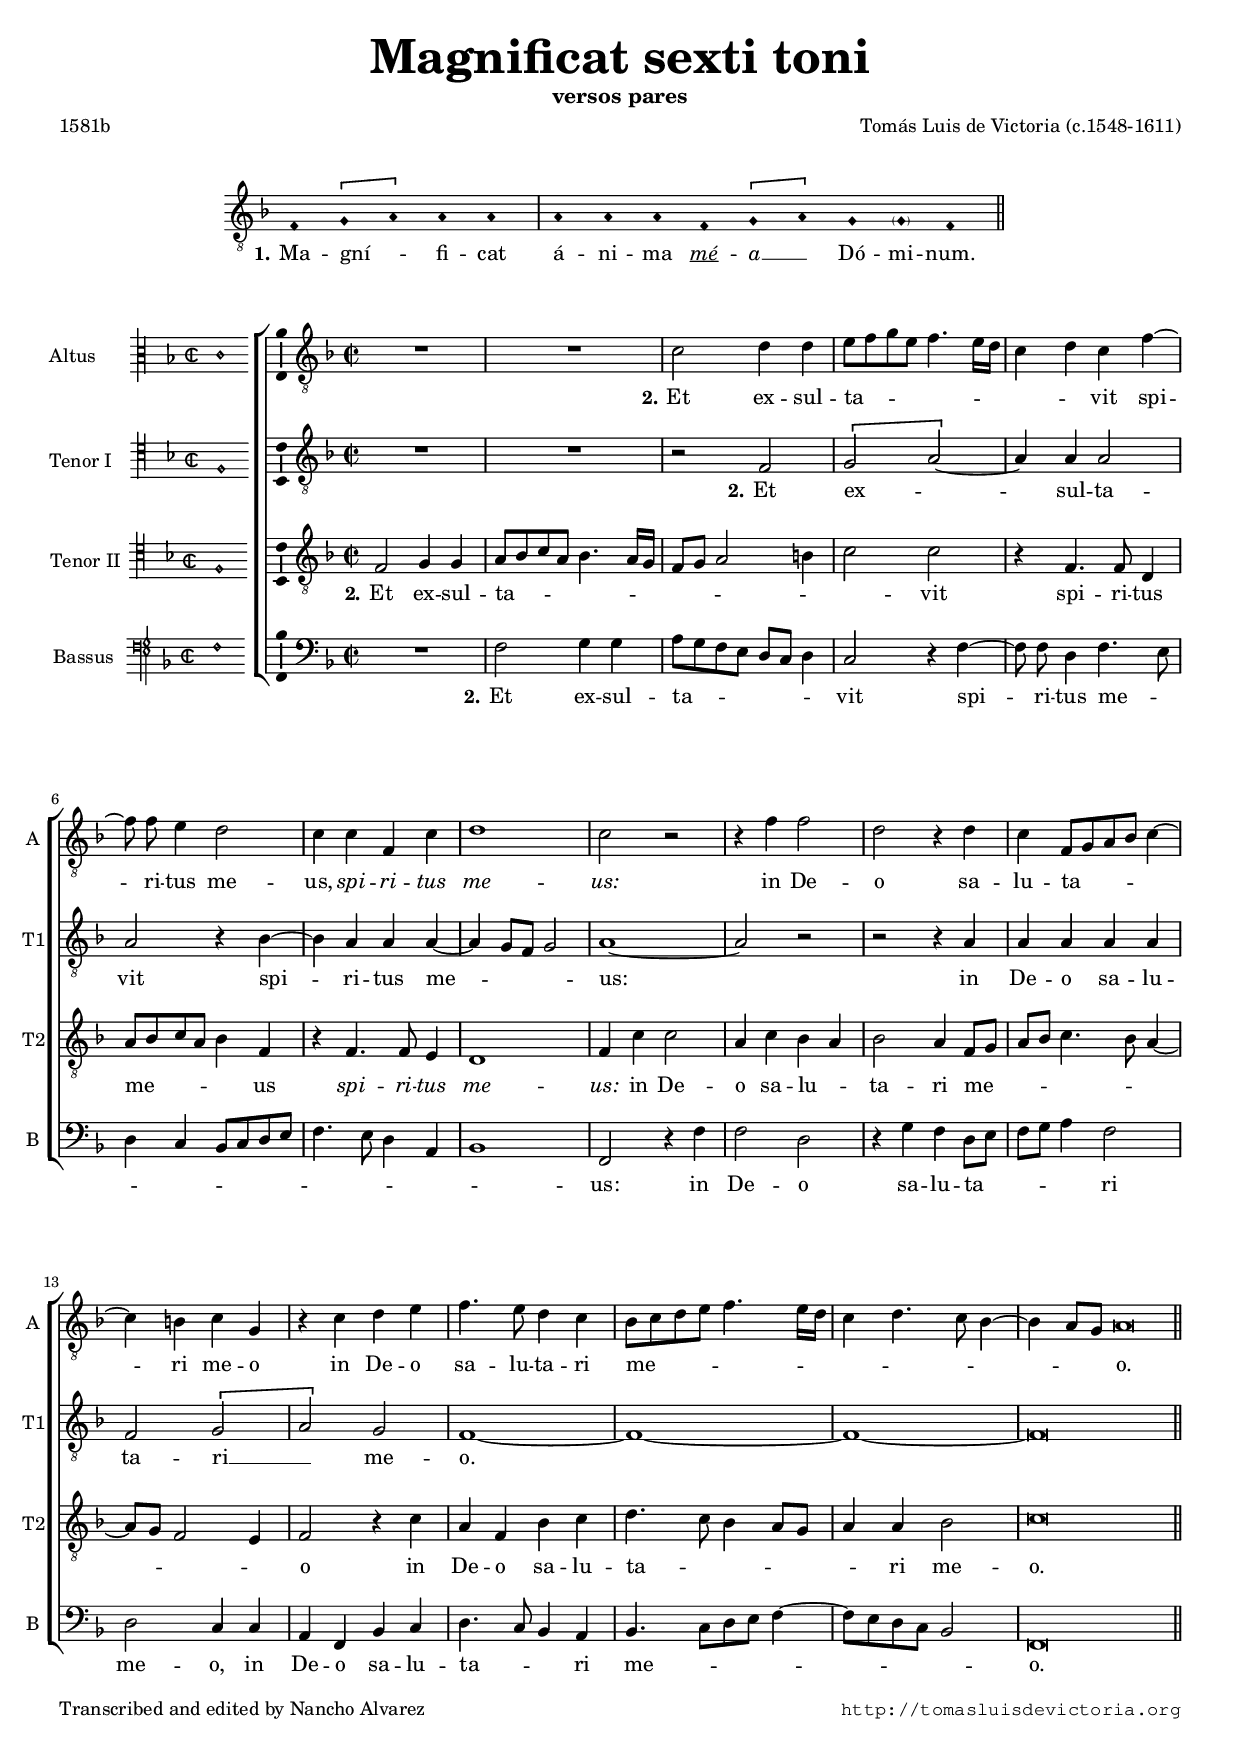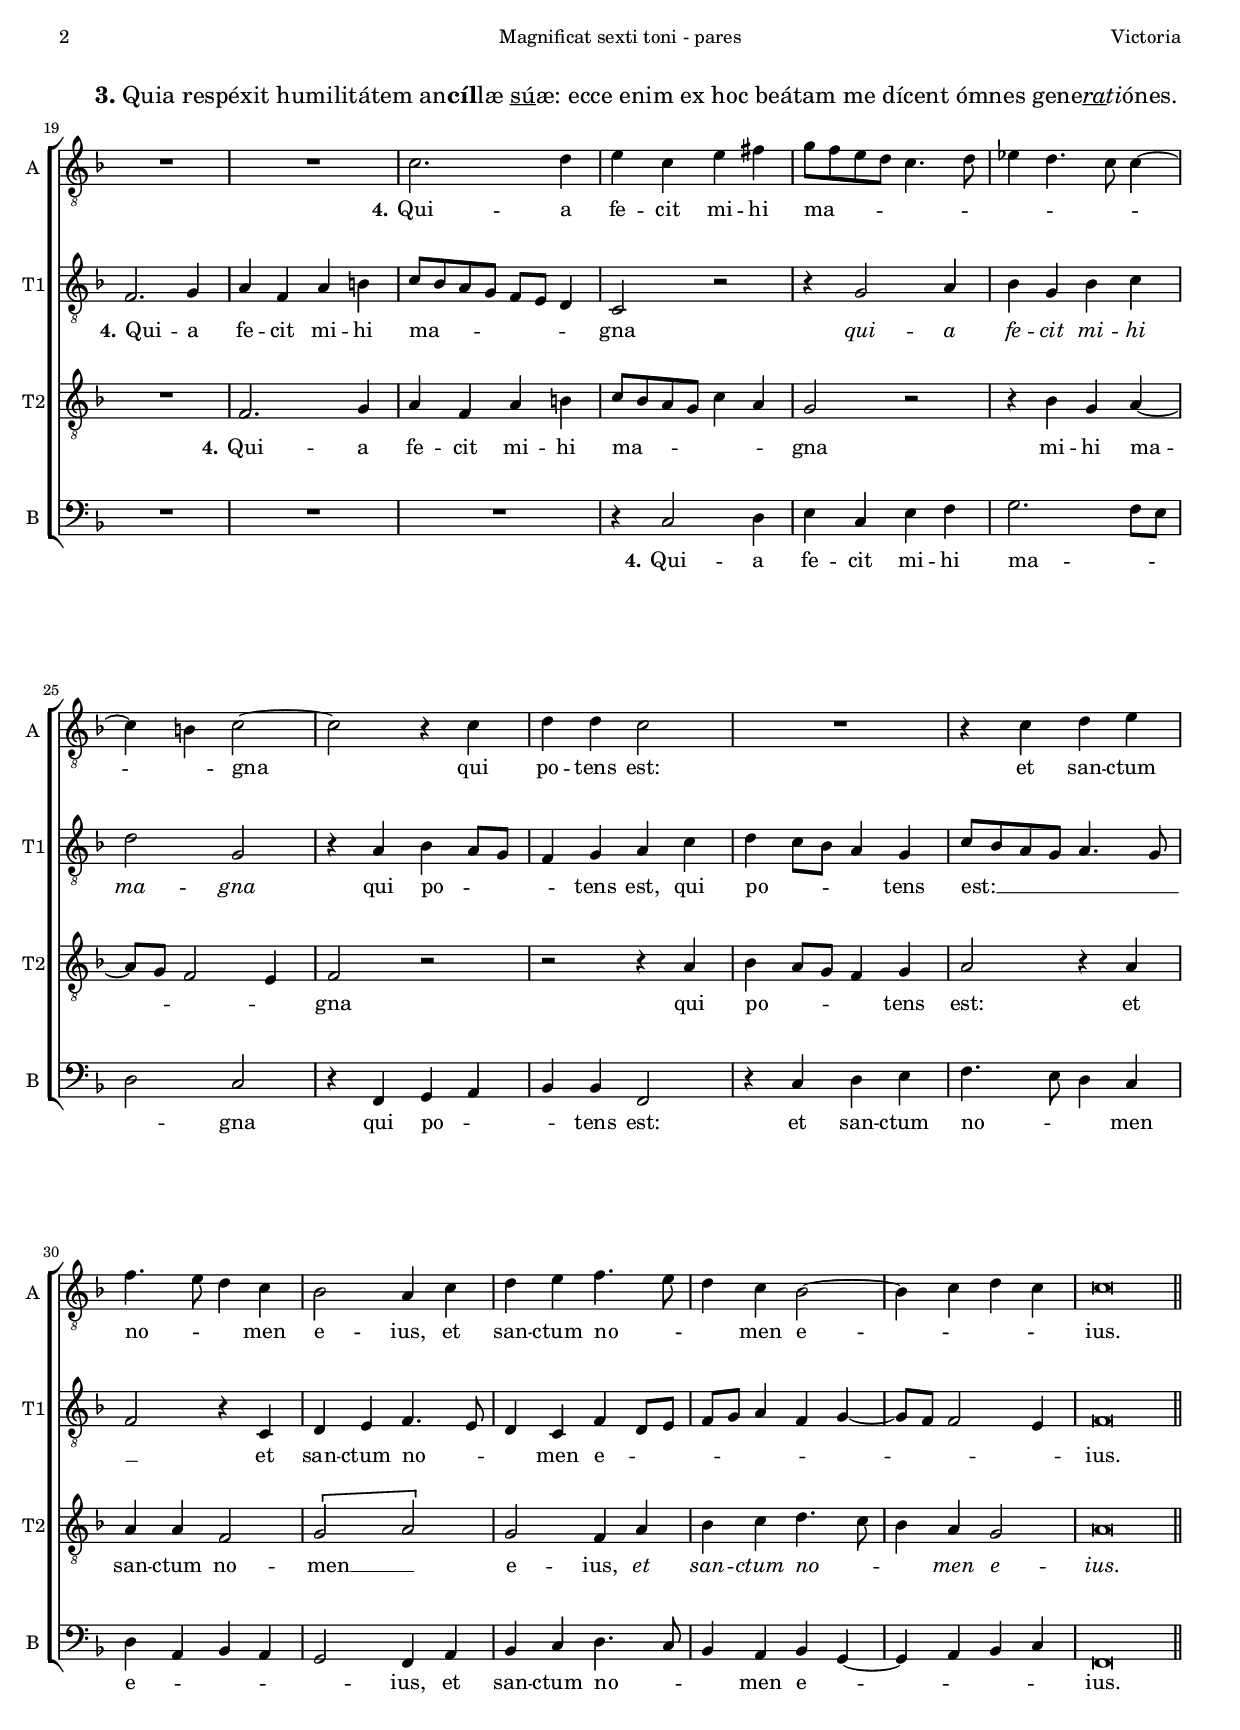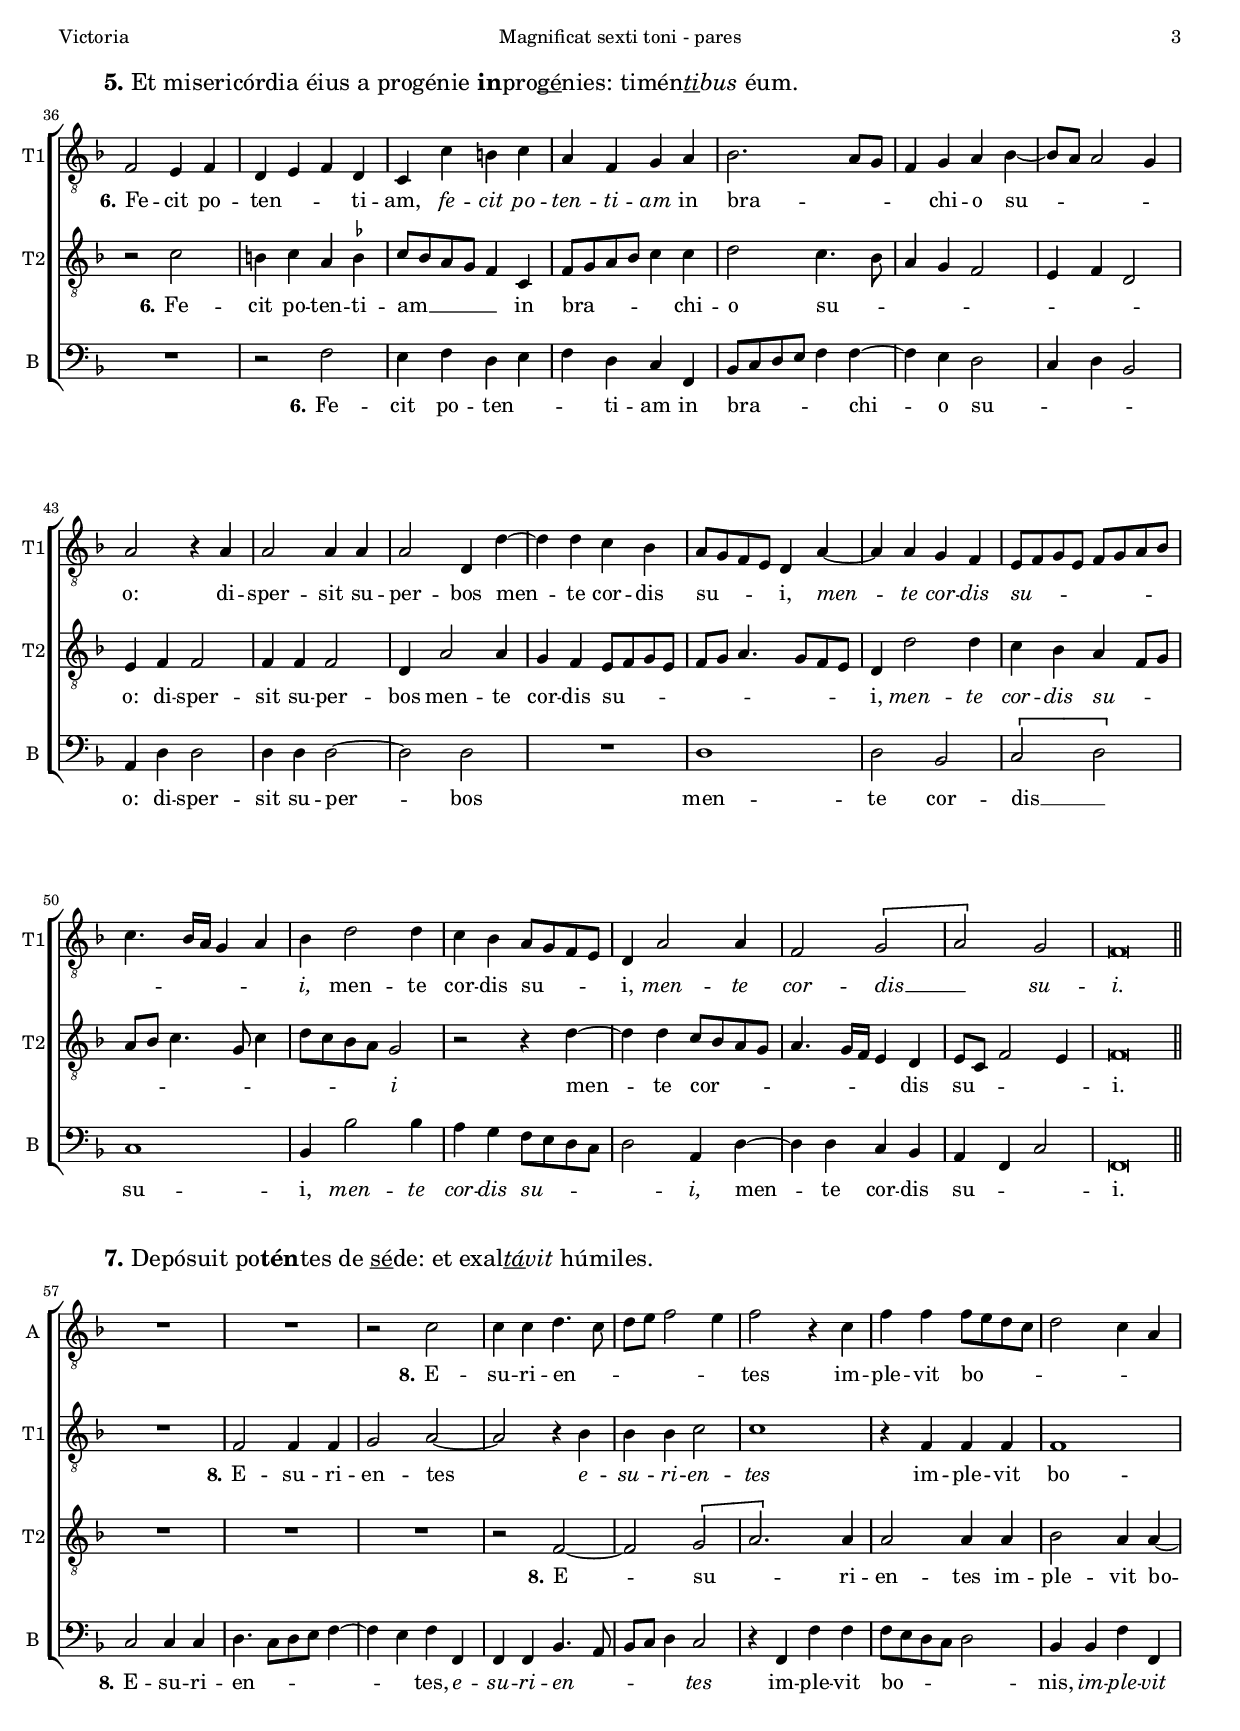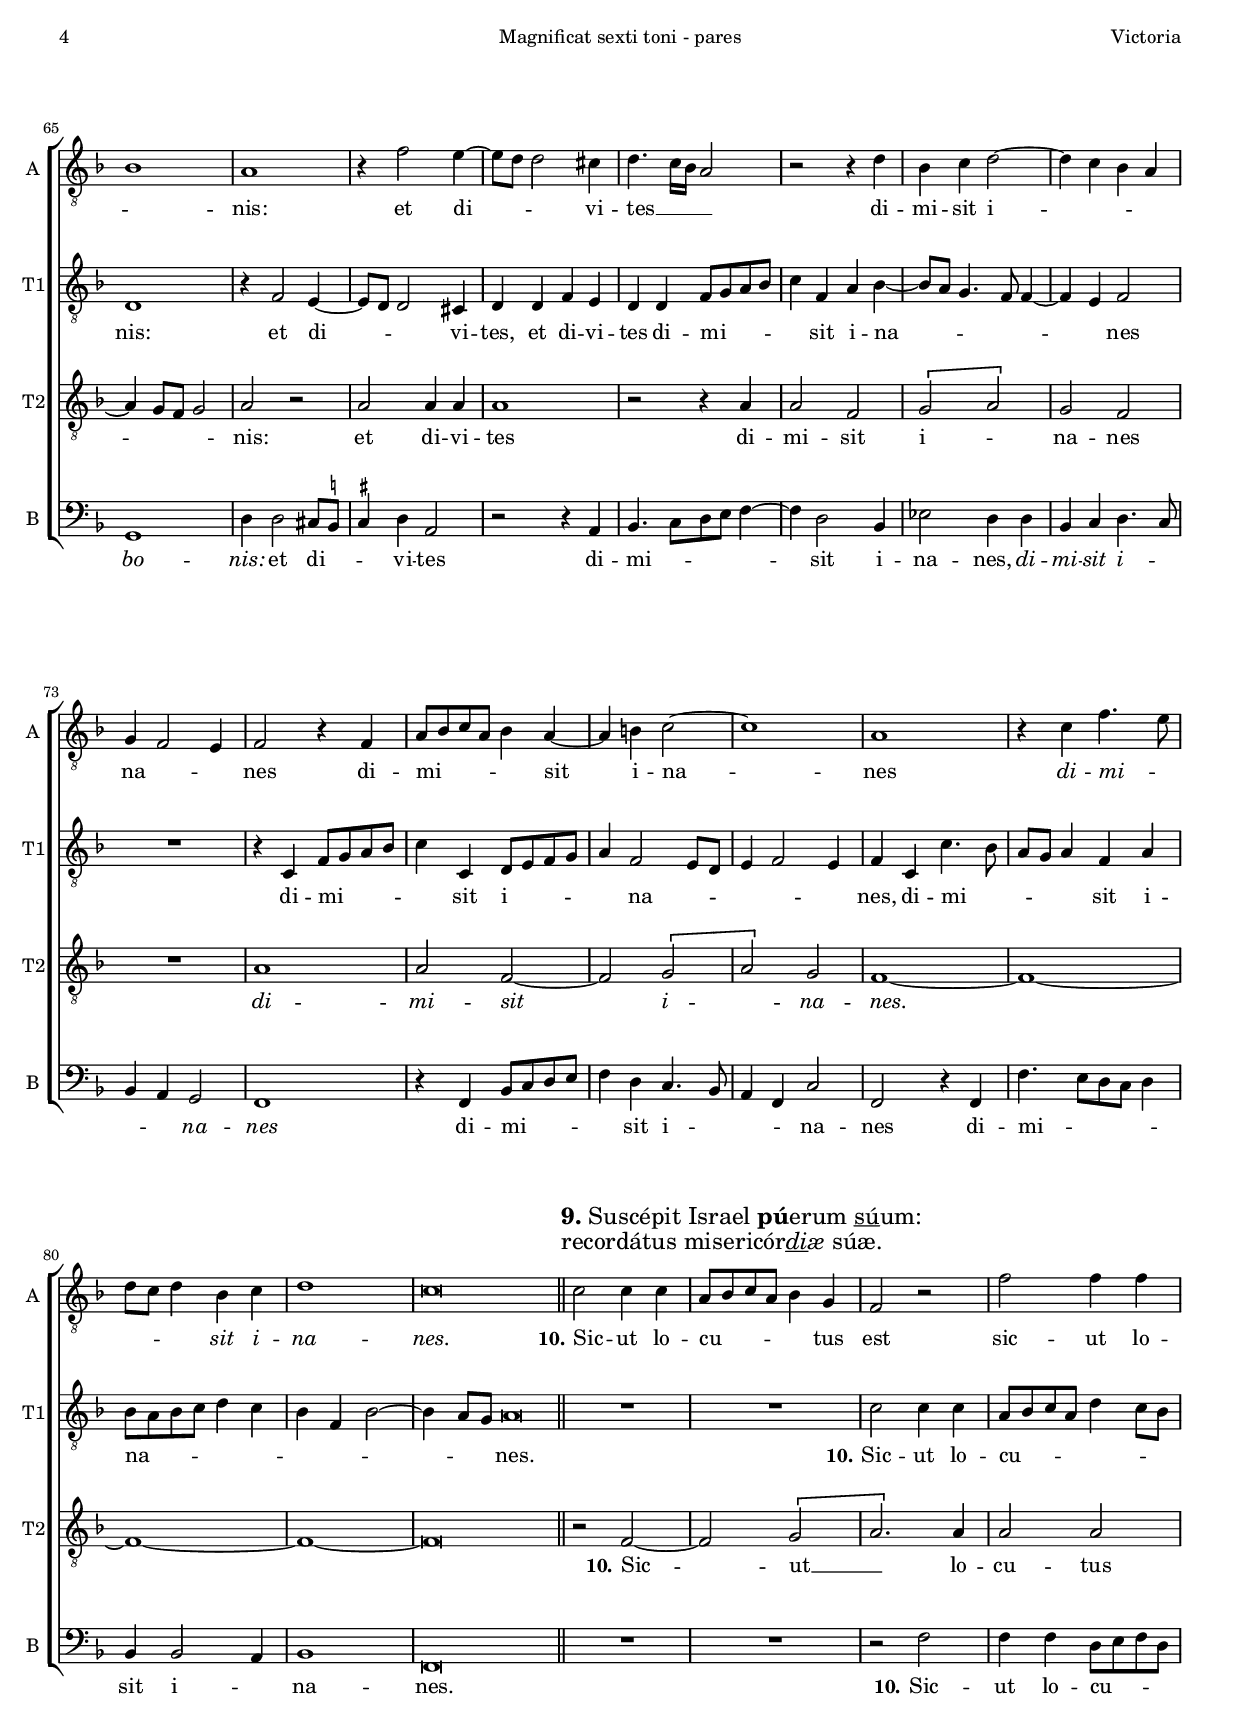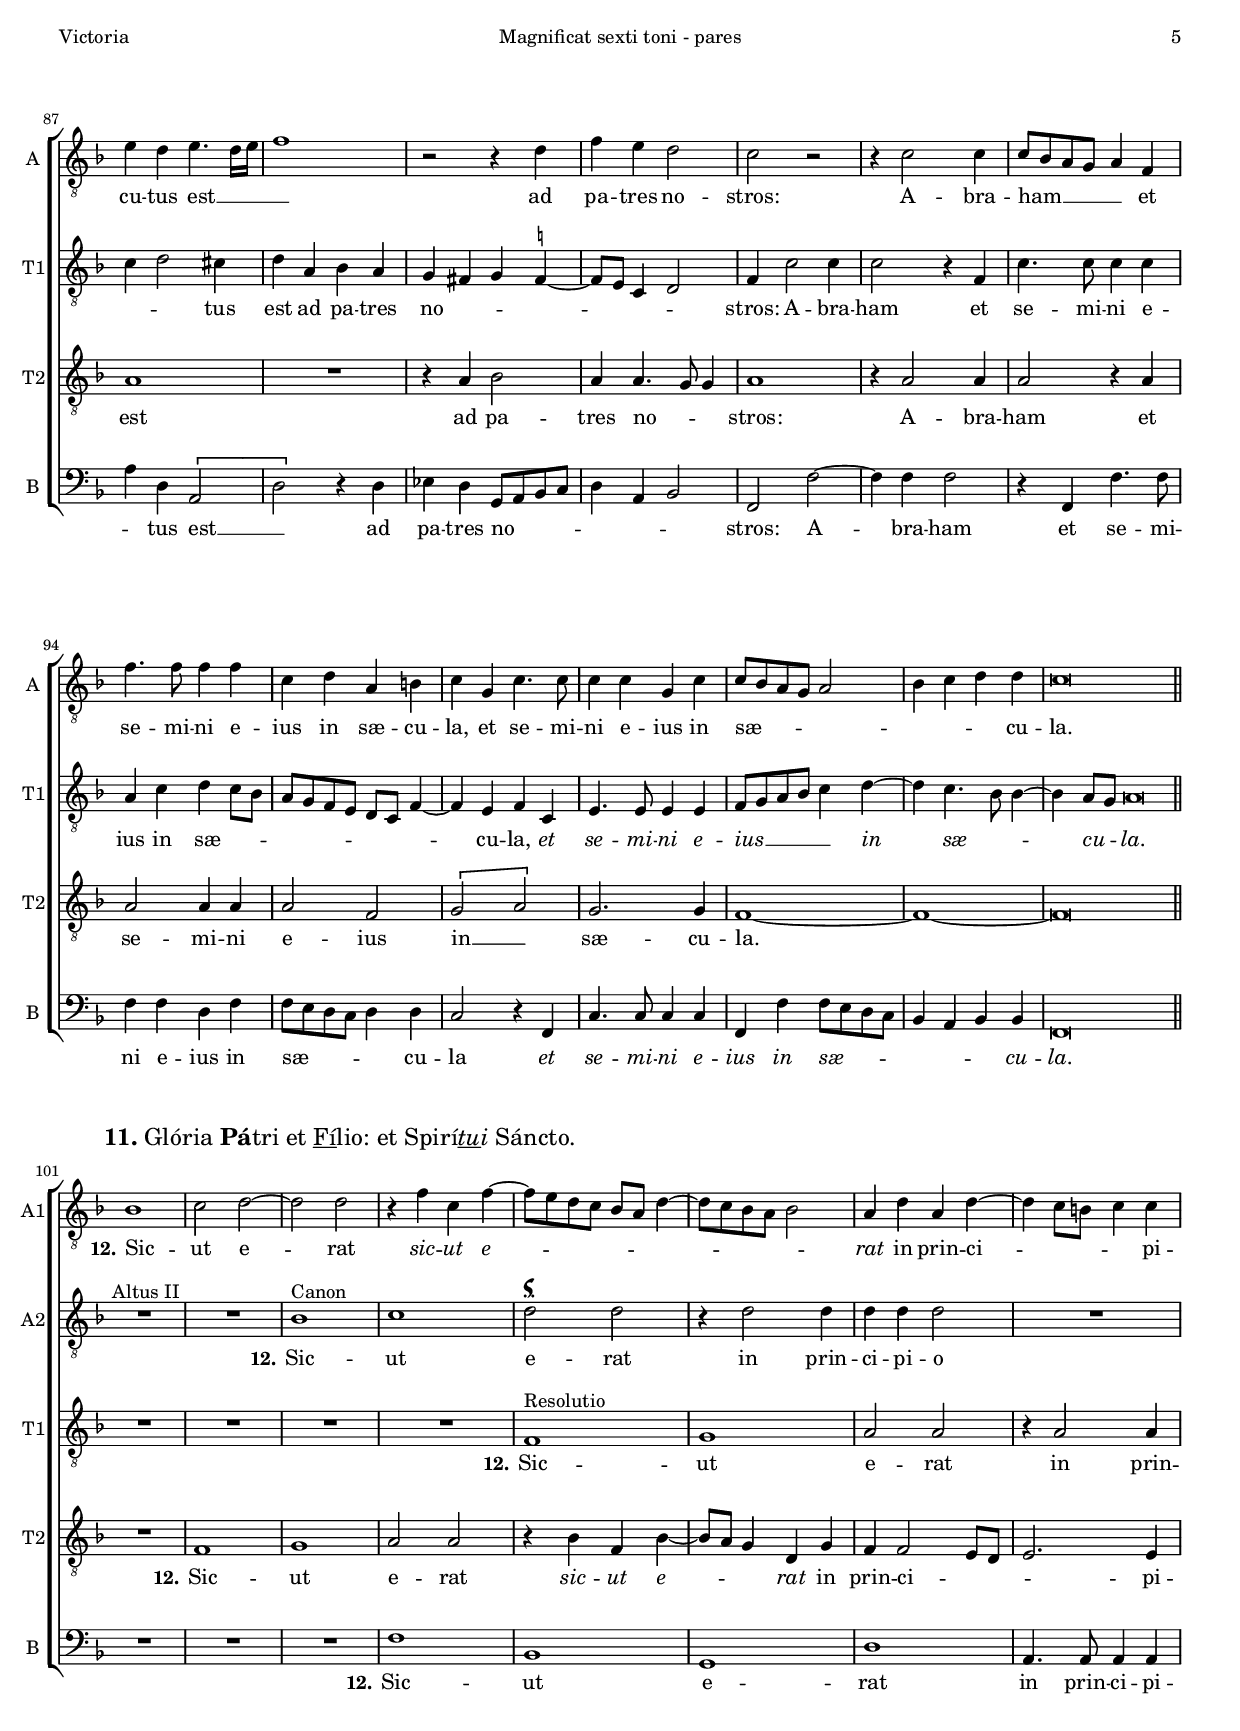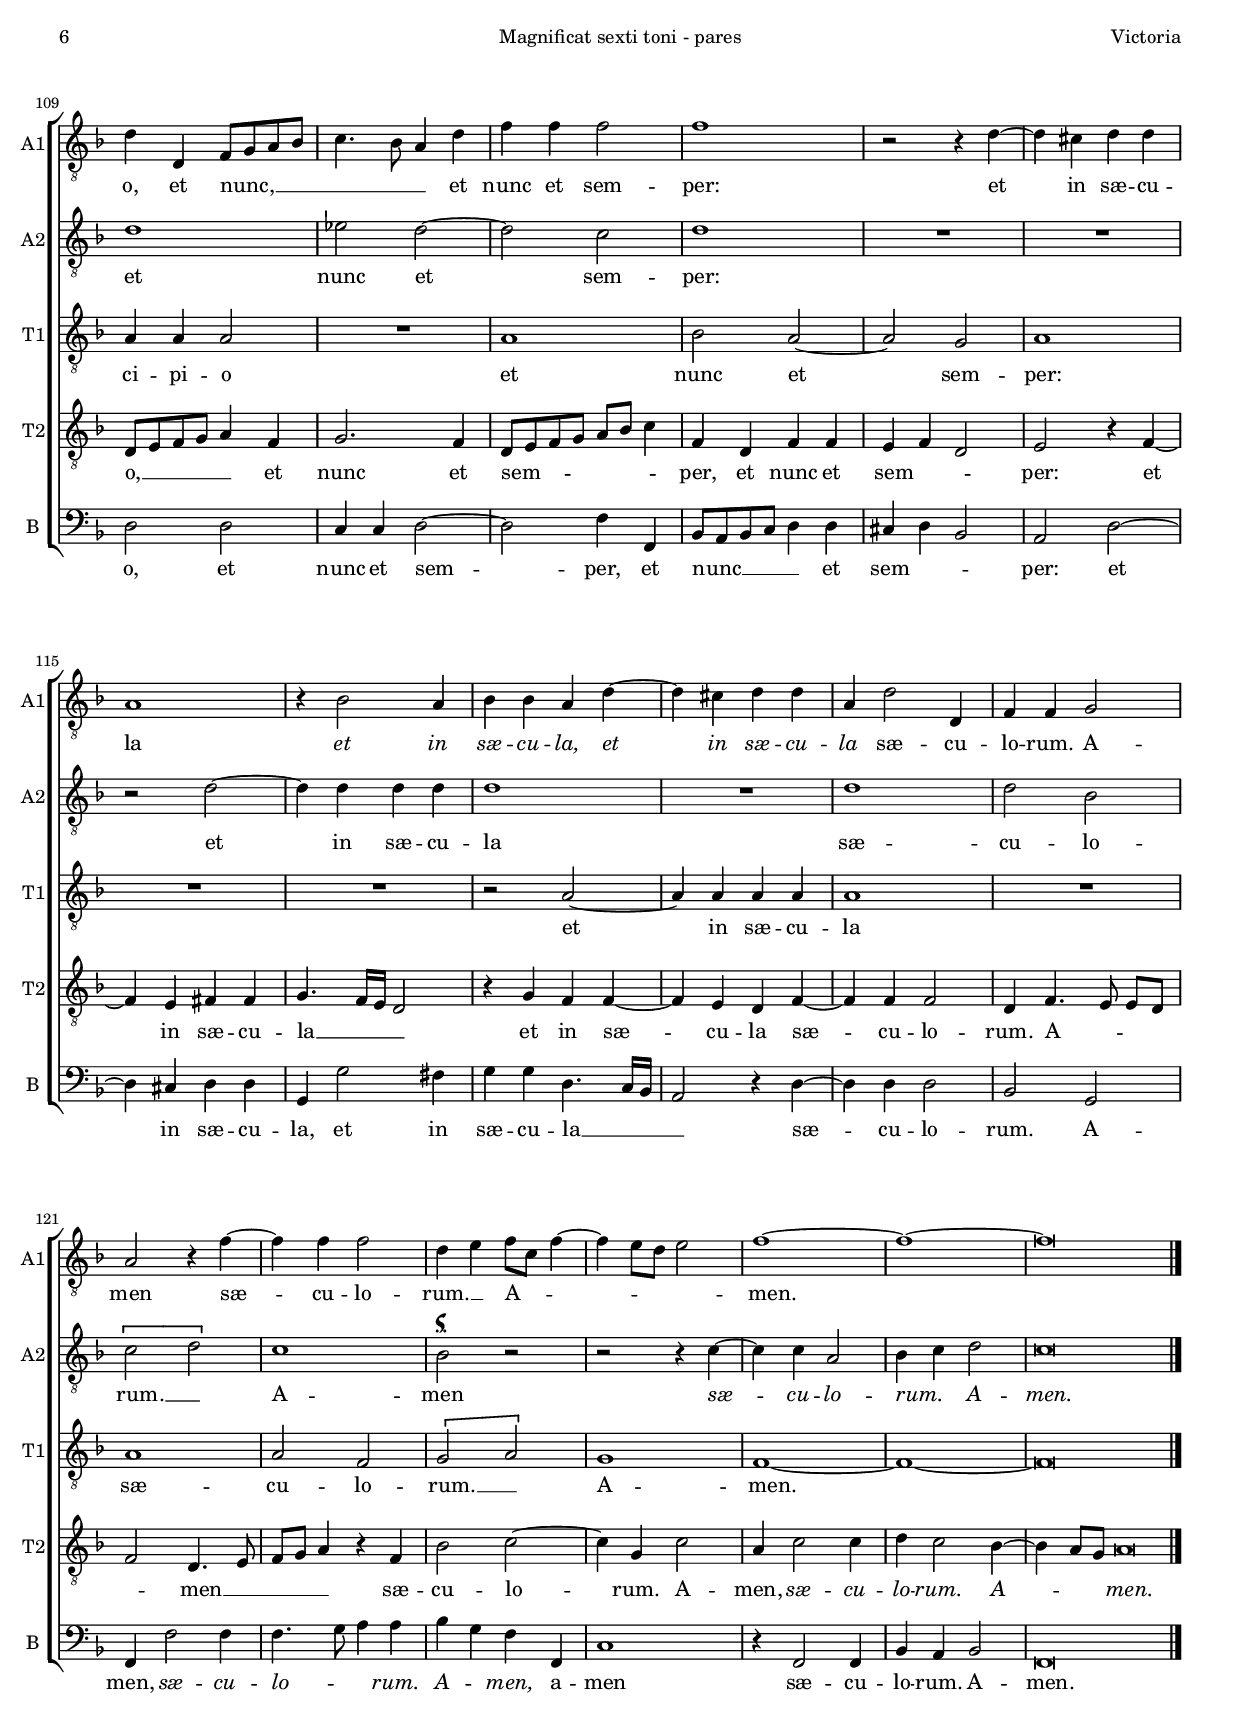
\version "2.22.0"

#(set-default-paper-size "a4")
#(set-global-staff-size 16.4)
#(ly:set-option 'point-and-click #f)
%mobile -s14.5 -i3.2 -m6

italicas=\override LyricText.font-shape = #'italic
rectas=\override LyricText.font-shape = #'upright
ss=\once \set suggestAccidentals = ##t
incipitwidth = 20
mtempo={\tempo 4 = 100}
mtempob={\tempo 4 = 50}
mtempoc={\tempo 4 = 150}
mt=#(define-music-function (offset) (number?) ; move lyric text
      #{ \once \override LyricText.X-offset = -$offset #})

htitle="Magnificat sexti toni - pares"
hcomposer="Victoria"

\header {
	title=\markup{\fontsize #4 "Magnificat sexti toni"}
	subtitle="versos pares"
        %subsubtitle=\markup{\null \vspace #.3 }
	composer="Tomás Luis de Victoria (c.1548-1611)"
        pdfauthor=\composer
	%opus="(-)"
	poet="1581b"
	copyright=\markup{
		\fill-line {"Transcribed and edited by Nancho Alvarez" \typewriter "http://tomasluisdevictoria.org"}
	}
%	tagline=""
}

\markup{\null \vspace #.5 }

\score {\transpose c c {
<<
         \new Voice = "canto" {
                 \override Staff.TimeSignature.stencil = #'()
                 \override Stem.transparent = ##t
                 \set Score.timing = ##f
                 \override NoteHead.style = #'neomensural         
                 \clef "G_8" 
                 \key d \minor
                 f4 \[g a\] a a \bar "|"
                 a a a f \[g a\] g \parenthesize g f \bar "||"
                 % f [g a] a a a a a a bes (a) a g a: a a a a a a f [g a] g f 
         }
         \new Lyrics \lyricsto "canto" {
                 \set stanza = "1."
                 Ma -- gní -- _ fi -- cat
                 á -- ni -- ma \markup{\underline \italic "mé" } -- \markup{\italic "a" } __ _ Dó -- mi -- num.
         }
>>
        }%transpose

\layout {
        \override LigatureBracket.padding = #1
        line-width=16\cm 
        indent=2.8\cm
        ragged-right = ##f
                %tablet line-width=13.5\cm
                %tablet indent=3.0\cm
}
}

%tablet \pageBreak


        
        

global={
  \override Score.TimeSignature.break-visibility=#end-of-line-invisible
  \override Score.RehearsalMark.self-alignment-X=#left
  \override Score.RehearsalMark.padding=#5
        \key f \major \time 2/2
                \skip 1*18 \bar "||" \break
		\skip 1*17 \bar "||" \break
		\skip 1*21 \bar "||" \break
		\skip 1*26 \bar "||" %\break
		\skip 1*18 \bar "||" \break
		\skip 1*27 \bar "|."
}



altus=\relative c' {
	R1*4/4
	R1*4/4
	c2 d4 d
	e8 f g e f4. e16 d
%5
	c4 d c f ~
	\set Staff.autoBeaming = ##f
	f8 f e4 d2
	\set Staff.autoBeaming = ##t
	c4 c f, c'
	d1
	c2 r
%10
	r4 f f2
	d r4 d
	c  f,8[ g a bes] c4 ~
	c b c g
	r c d e
%15
	f4. e8 d4 c
	bes8 c d e f4. e16 d
	c4 d4. c8 bes4 ~
	bes a8 g \mtempob a\breve*1/4 \mtempo
	\mark \markup{\hspace #-1 \concat {\bold "3." " Quia respéxit humilitátem an" \bold "cíl" "læ " \underline "sú" "æ: ecce enim ex hoc beátam me dícent ómnes gene" \underline \italic "ra" \italic "ti" "ónes."}}
        R1*4/4
%20
	R1*4/4
	c2. d4
	e c e fis
	g8 f e d c4. d8
	es4 d4. c8 c4 ~
%25
	c b c2 ~
	c r4 c
	d d c2
	R1*4/4
	r4 c d e
%30
	f4. e8 d4 c
	bes2 a4 c
	d e f4. e8
	d4 c bes2 ~
	bes4 c d c
%35
	c\breve*1/2
	R1*4/4
	R1*4/4
	R1*4/4
	R1*4/4
%40
	R1*4/4
	R1*4/4
	R1*4/4
	R1*4/4
	R1*4/4
%45
	R1*4/4
	R1*4/4
	R1*4/4
	R1*4/4
	R1*4/4
%50
	R1*4/4
	R1*4/4
	R1*4/4
	R1*4/4
	R1*4/4
%55
	R1*4/4
	R1*4/4
	\mark \markup{\concat {\bold "7." " Depósuit po" \bold "tén" "tes de " \underline "sé" "de: et exal" \underline \italic "tá" \italic "vit" " húmiles."}}
	R1*4/4
	R1*4/4
	r2 c
%60
	c4 c d4. c8
	d e f2 e4
	f2 r4 c
	f f f8 e d c
	d2 c4 a
%65
	bes1
	a
	r4 f'2 e4 ~
	e8 d d2 cis4
	d4. c16 bes a2
%70
	r r4 d
	bes c d2 ~
	d4 c bes a
	g f2 e4
	f2 r4 f
%75
	a8 bes c a bes4 a ~
	a b c2 ~
	c1
	a
	r4 c f4. e8
%80
	d c d4 bes c
	d1
	c\breve*1/2
	\once \override Score.RehearsalMark.padding = #3
	\mark \markup{\column{\concat {\bold "9." " Suscépit Israel " \bold "pú" "erum " \underline "sú" "um:"} \raise #-1 \concat{ "recordátus misericór" \underline \italic "di" \italic "æ" " súæ."}}}
	c2 c4 c
	a8 bes c a bes4 g
%85
	f2 r
	f' f4 f
	e d e4. d16 e
	f1
	r2 r4 d
%90
	f e d2
	c r
	r4 c2 c4
	c8 bes a g a4 f
	f'4. f8 f4 f
%95
	c d a b
	c g c4. c8
	c4 c g c
	c8 bes a g a2
	bes4 c d d
%100
	c\breve*1/2
	\set Staff.shortInstrumentName="A1"
	\mark \markup{\concat {\bold "11." " Glória " \bold "Pá" "tri et " \underline "Fí" "lio: et Spirí" \underline \italic "tu" \italic "i" " Sáncto."}}
	bes1
	c2 d ~
	d d
	r4 f c f ~
%105
	f8 e d c bes a d4 ~
	d8 c bes a bes2
	a4 d a d ~
	d c8 b c4 c
	d d, f8 g a bes
%110
	c4. bes8 a4 d
	f f f2
	f1
	r2 r4 d ~
	d cis d d
%115
	a1
	r4 bes2 a4
	bes bes a d ~
	d cis d d
	a d2 d,4
%120
	f f g2
	a r4 f' ~
	f f f2
	d4 e f8 c f4 ~
	f e8 d e2
%125
	f1 ~
	f ~
	f\breve*1/2
}

altusdos=\relative c' {
	R1*4/4
	R1*4/4
	R1*4/4
	R1*4/4
%5
	R1*4/4
	R1*4/4
	R1*4/4
	R1*4/4
	R1*4/4
%10
	R1*4/4
	R1*4/4
	R1*4/4
	R1*4/4
	R1*4/4
%15
	R1*4/4
	R1*4/4
	R1*4/4
	R1*4/4
	R1*4/4
%20
	R1*4/4
	R1*4/4
	R1*4/4
	R1*4/4
	R1*4/4
%25
	R1*4/4
	R1*4/4
	R1*4/4
	R1*4/4
	R1*4/4
%30
	R1*4/4
	R1*4/4
	R1*4/4
	R1*4/4
	R1*4/4
%35
	R1*4/4
	R1*4/4
	R1*4/4
	R1*4/4
	R1*4/4
%40
	R1*4/4
	R1*4/4
	R1*4/4
	R1*4/4
	R1*4/4
%45
	R1*4/4
	R1*4/4
	R1*4/4
	R1*4/4
	R1*4/4
%50
	R1*4/4
	R1*4/4
	R1*4/4
	R1*4/4
	R1*4/4
%55
	R1*4/4
	R1*4/4
	R1*4/4
	R1*4/4
	R1*4/4
%60
	R1*4/4
	R1*4/4
	R1*4/4
	R1*4/4
	R1*4/4
%65
	R1*4/4
	R1*4/4
	R1*4/4
	R1*4/4
	R1*4/4
%70
	R1*4/4
	R1*4/4
	R1*4/4
	R1*4/4
	R1*4/4
%75
	R1*4/4
	R1*4/4
	R1*4/4
	R1*4/4
	R1*4/4
%80
	R1*4/4
	R1*4/4
	R1*4/4
	R1*4/4
	R1*4/4
%85
	R1*4/4
	R1*4/4
	R1*4/4
	R1*4/4
	R1*4/4
%90
	R1*4/4
	R1*4/4
	R1*4/4
	R1*4/4
	R1*4/4
%95
	R1*4/4
	R1*4/4
	R1*4/4
	R1*4/4
	R1*4/4
%100
	R1*4/4
	s4*0^\markup{\hspace #-1.5 "Altus II"}
	R1*4/4
	R1*4/4
	bes1^\markup{"Canon"}
	c
%105
	s4*0^\markup{\hspace #.5 \fontsize #-1 \musicglyph "scripts.usignumcongruentiae" }
	d2 d
	r4 d2 d4
	d d d2
	R1*4/4
	d1
%110
	es2 d ~
	d c
	d1
	R1*4/4
	R1*4/4
%115
	r2 d ~
	d4 d d d
	d1
	R1*4/4
	d1
%120
	d2 bes
	\[c d\]
	c1
	s4*0^\markup{\hspace #.5 \fontsize #-1 \musicglyph "scripts.usignumcongruentiae" }
	bes2 r
	r r4 c ~
%125
	c c a2
	bes4 c d2
	c\breve*1/2
}

tenor=\relative c {
	R1*4/4
	R1*4/4
	r2 f
	\[g a ~ \]
%5
	a4 a a2
	a r4 bes ~
	bes a a a ~
	a g8 f g2
	a1 ~
%10
	a2 r
	r r4 a
	a a a a
	f2 \[g
	a\] g
%15
	f1 ~
	f ~
	f ~
	f\breve*1/2
	f2. g4
%20
	a f a b
	c8 bes a g f e d4
	c2 r
	r4 g'2 a4
	bes g bes c
%25
	d2 g,
	r4 a bes a8 g
	f4 g a c
	d c8 bes a4 g
	c8 bes a g a4. g8
%30
	f2 r4 c
	d e f4. e8
	d4 c f d8 e
	f g a4 f g ~
	g8 f f2 e4
%35
	f\breve*1/2
	\mark \markup{\concat {\bold "5." " Et misericórdia éius a progénie " \bold "in" "pro" \underline "gé" "nies: timén" \underline \italic "ti" \italic "bus" " éum."}}
        f2 e4 f
	d e f d
	c c' b c
	a f g a
%40
	bes2. a8 g
	f4 g a bes ~
	bes8 a a2 g4
	a2 r4 a
	a2 a4 a
%45
	a2 d,4 d' ~
	d d c bes
	a8 g f e d4 a' ~
	a a g f
	e8 f g e f g a bes
%50
	c4. bes16 a g4 a
	bes d2 d4
	c bes a8 g f e
	d4 a'2 a4
	f2 \[g
%55
	a\] g
	f\breve*1/2
	R1*4/4
	f2 f4 f
	g2 a ~
%60
	a r4 bes
	bes bes c2
	c1
	r4 f, f f
	f1
%65
	d
	r4 f2 e4 ~
	e8 d d2 cis4
	d d f e
	d d f8 g a bes
%70
	c4 f, a bes ~
	bes8 a g4. f8 f4 ~
	f e f2
	R1*4/4
	r4 c f8 g a bes
%75
	c4 c, d8 e f g
	a4 f2 e8 d
	e4 f2 e4
	f c c'4. bes8
	a g a4 f a
%80
	bes8 a bes c d4 c
	bes f bes2 ~
	bes4 a8 g \mtempob a\breve*1/4 \mtempo
	R1*4/4
	R1*4/4
%85
	c2 c4 c
	a8 bes c a d4 c8 bes
	c4 d2 cis4
	d a bes a
	g fis g \ss f ~
%90
	f8 e c4 d2
	f4 c'2 c4
	c2 r4 f,
	c'4. c8 c4 c
	a c d c8 bes
%95
	a g f e d c f4 ~
	f e f c
	e4. e8 e4 e
	f8 g a bes c4 d ~
	d c4. bes8 bes4 ~
%100
	bes a8 g \mtempob a\breve*1/4 \mtempo
	R1*4/4
	R1*4/4
	R1*4/4
	R1*4/4
%105
	f1^\markup{"Resolutio"}
	g
	a2 a
	r4 a2 a4
	a a a2
%110
	R1*4/4
	a1
	bes2 a ~
	a g
	a1
%115
	R1*4/4
	R1*4/4
	r2 a ~
	a4 a a a
	a1
%120
	R1*4/4
	a1
	a2 f
	\[g a\]
	g1
%125
	f ~
	f ~
	f\breve*1/2
}

tenordos=\relative c {
	f2 g4 g
	a8 bes c a bes4. a16 g
	f8 g a2 b4
	c2 c
%5
	r4 f,4. f8 d4
	a'8 bes c a bes4 f
	r f4. f8 e4
	d1
	f4 c' c2
%10
	a4 c bes a
	bes2 a4 f8 g
	a bes c4. bes8 a4 ~
	a8 g f2 e4
	f2 r4 c'
%15
	a f bes c
	d4. c8 bes4 a8 g
	a4 a bes2
	c\breve*1/2
	R1*4/4
%20
	f,2. g4
	a f a b
	c8 bes a g c4 a
	g2 r
	r4 bes g a ~
%25
	a8 g f2 e4
	f2 r
	r r4 a
	bes a8 g f4 g
	a2 r4 a
%30
	a a f2
	\[g a\]
	g f4 a
	bes c d4. c8
	bes4 a g2
%35
	a\breve*1/2
	r2 c
	b4 c a \ss bes
	c8 bes a g f4 c
	f8 g a bes c4 c
%40
	d2 c4. bes8
	a4 g f2
	e4 f d2
	e4 f f2
	f4 f f2
%45
	d4 a'2 a4
	g f e8 f g e
	f g a4. g8 f e
	d4 d'2 d4
	c bes a f8 g
%50
	a bes c4. g8 c4
	d8 c bes a g2
	r r4 d' ~
	d d c8 bes a g
	a4. g16 f e4 d
%55
	e8 c f2 e4
	f\breve*1/2
	R1*4/4
	R1*4/4
	R1*4/4
%60
	r2 f ~
	f \[g
	a2.\] a4
	a2 a4 a
	bes2 a4 a ~
%65
	a g8 f g2
	a r
	a a4 a
	a1
	r2 r4 a
%70
	a2 f
	\[g a\]
	g f
	R1*4/4
	a1
%75
	a2 f ~
	f \[g
	a\] g
	f1 ~
	f ~
%80
	f ~
	f ~
	f\breve*1/2
	r2 f ~
	f \[g
%85
	a2.\] a4
	a2 a
	a1
	R1*4/4
	r4 a bes2
%90
	a4 a4. g8 g4
	a1
	r4 a2 a4
	a2 r4 a
	a2 a4 a
%95
	a2 f
	\[g a\]
	g2. g4
	f1 ~
	f ~
%100
	f\breve*1/2
	R1*4/4
	f1
	g
	a2 a
%105
	r4 bes f bes ~
	bes8 a g4 d g
	f f2 e8 d
	e2. e4
	d8 e f g a4 f
%110
	g2. f4
	d8 e f g a bes c4
	f, d f f
	e f d2
	e r4 f ~
%115
	f e fis fis
	g4. f16 e d2
	r4 g f f ~
	f e d f ~
	f f f2
%120
	d4 f4. e8 \noBeam e d
	f2 d4. e8
	f g a4 r f
	bes2 c ~
	c4 g c2
%125
	a4 c2 c4
	d c2 bes4 ~
	bes a8 g \mtempob a\breve*1/4
}

bassus=\relative c {
	R1*4/4
	f2 g4 g
	a8 g f e d c d4
	c2 r4 f ~
%5
	\set Staff.autoBeaming = ##f
	f8 f d4 f4. e8
	\set Staff.autoBeaming = ##t
	d4 c bes8 c d e
	f4. e8 d4 a
	bes1
	f2 r4 f'
%10
	f2 d
	r4 g f d8 e
	f g a4 f2
	d c4 c
	a f bes c
%15
	d4. c8 bes4 a
	bes4.  c8[ d e] f4 ~
	f8 e d c bes2
	f\breve*1/2
	R1*4/4
%20
	R1*4/4
	R1*4/4
	r4 c'2 d4
	e c e f
	g2. f8 e
%25
	d2 c
	r4 f, g a
	bes bes f2
	r4 c' d e
	f4. e8 d4 c
%30
	d a bes a
	g2 f4 a
	bes c d4. c8
	bes4 a bes g ~
	g a bes c
%35
	f,\breve*1/2
	R1*4/4
	r2 f'
	e4 f d e
	f d c f,
%40
	bes8 c d e f4 f ~
	f e d2
	c4 d bes2
	a4 d d2
	d4 d d2 ~
%45
	d d
	R1*4/4
	d1
	d2 bes
	\[c d\]
%50
	c1
	bes4 bes'2 bes4
	a g f8 e d c
	d2 a4 d ~
	d d c bes
%55
	a f c'2
	f,\breve*1/2
	c'2 c4 c
	d4.  c8[ d e] f4 ~
	f e f f,
%60
	f f bes4. a8
	bes c d4 c2
	r4 f, f' f
	f8 e d c d2
	bes4 bes f' f,
%65
	g1
	d'4 d2 cis8 \ss b
	\ss cis4 d a2
	r r4 a
	bes4.  c8[ d e] f4 ~
%70
	f d2 bes4
	es2 d4 d
	bes c d4. c8
	bes4 a g2
	f1
%75
	r4 f bes8 c d e
	f4 d c4. bes8
	a4 f c'2
	f, r4 f
	f'4.  e8[ d c] d4
%80
	bes bes2 a4
	bes1
	f\breve*1/2
	R1*4/4
	R1*4/4
%85
	r2 f'
	f4 f d8 e f d
	a'4 d, \[a2
	d\] r4 d
	es d g,8 a bes c
%90
	d4 a bes2
	f f' ~
	f4 f f2
	r4 f, f'4. f8
	f4 f d f
%95
	f8 e d c d4 d
	c2 r4 f,
	c'4. c8 c4 c
	f, f' f8 e d c
	bes4 a bes bes
%100
	f\breve*1/2
	R1*4/4
	R1*4/4
	R1*4/4
	f'1
%105
	bes,
	g
	d'
	a4. a8 a4 a
	d2 d
%110
	c4 c d2 ~
	d f4 f,
	bes8 a bes c d4 d
	cis d bes2
	a d ~
%115
	d4 cis d d
	g, g'2 fis4
	g g d4. c16 bes
	a2 r4 d ~
	d d d2
%120
	bes g
	f4 f'2 f4
	f4. g8 a4 a
	bes g f f,
	c'1
%125
	r4 f,2 f4
	bes a bes2
	f\breve*1/2
}

textoaltus=\lyricmode{
\set stanza = "2." 
Et ex -- sul -- ta -- _ _ _ _ _ _ _ _ vit \mt #.5 spi -- _ ri -- tus me -- us,
\italicas
spi -- ri -- tus me -- us:
\rectas
in De -- o sa -- lu -- ta -- _ _ _ _ _ ri me -- o
in De -- o sa -- lu -- ta -- ri me -- _ _ _ _ _ _ _ _ _ _ _ _ _ o.
\set stanza = "4." 
Qui -- a fe -- cit mi -- hi ma -- _ _ _ _ _ _ _ _ _ _ _ gna _
qui po -- tens est:
et san -- ctum no -- _ _ men e -- ius,
et san -- ctum no -- _ _ men e -- _ _ _ _ ius.
\set stanza = "8." 
E -- su -- ri -- en -- _ _ _ _ _ tes
im -- ple -- vit bo -- _ _ _ _ _ _ _ nis:
et di -- _ _ _ vi -- \mt #.2 tes __ _ _ _ 
di -- mi -- sit i -- _ _ _ _ \mt #.5 na -- _ _ nes
di -- mi -- _ _ _ _ sit _ i -- na -- _ nes
\italicas
di -- mi -- _ _ _ _ sit i -- na -- nes.
\rectas
\set stanza = "10." 
\mt #0 Sic -- ut lo -- cu -- _ _ _ _ tus est
sic -- ut lo -- cu -- tus \mt #.2 est __ _ _ _ 
ad pa -- tres no -- stros:
A -- bra -- ham __ _ _ _ _ et se -- mi -- ni e -- ius in sæ -- cu -- la,
et se -- mi -- ni e -- ius in sæ -- _ _ _ _ _ _ _ cu -- la.
\set stanza = "12." 
\mt #0 Sic -- ut e -- _ rat
\italicas
sic -- ut e -- _ _ _ _ _ _ _ _ _ _ _ _ rat 
\rectas
in prin -- ci -- _ _ _ _ pi -- o,
et nunc, __ _ _ _ _ _ _ 
et nunc et sem -- per:
et _ in sæ -- cu -- la
\italicas
et in sæ -- cu -- la,
et _ in sæ -- cu -- la
\rectas
sæ -- cu -- lo -- rum.
A -- men
sæ -- _ cu -- lo -- \mt #1.7 rum. __ _
A -- _ _ _ _ _ _ \mt #.5 men. _ _ 
}

textoaltusdos=\lyricmode{
\set stanza = "12." 
Sic -- ut e -- rat in prin -- ci -- pi -- o
et nunc et _ sem -- per:
et _ in sæ -- cu -- la
sæ -- cu -- lo -- \mt #1 rum. __ _
A -- men
\italicas
sæ -- _ cu -- lo -- rum. _ A -- \mt #1.2 men.
}

textotenor=\lyricmode{
\set stanza = "2." 
Et ex -- _ _ sul -- ta -- vit spi -- _ ri -- tus me -- _ _ _ _ us: _
in De -- o sa -- lu -- ta -- ri __ _ me -- o. _ _ _ 
\set stanza = "4." 
\mt #0 Qui -- a fe -- cit mi -- hi ma -- _ _ _ _ _ _ gna
\italicas
qui -- a fe -- cit mi -- hi ma -- gna 
\rectas
qui po -- _ _ _ tens est,
qui po -- _ _ _ tens est: __ _ _ _ _ _ _ 
et san -- ctum no -- _ _ men e -- _ _ _ _ _ _ _ _ _ _ _ ius.
\set stanza = "6." 
\mt #0 Fe -- cit po -- \mt #.6 ten -- _ _ ti -- am,
\italicas
fe -- cit po -- ten -- ti -- am
\rectas
in bra -- _ _ _ chi -- o su -- _ _ _ _ o:
di -- sper -- sit su -- per -- bos men -- _ te cor -- dis su -- _ _ _ i,
\italicas
men -- _ te cor -- dis su -- _ _ _ _ _ _ _ _ _ _ _ _ i,
\rectas
men -- te cor -- dis su -- _ _ _ i,
\italicas
men -- te cor -- dis __ _ su -- i.
\rectas
\set stanza = "8." 
E -- su -- ri -- en  -- tes _
\italicas
e -- su -- ri -- en -- tes
\rectas
im -- ple -- vit bo -- nis:
et di -- _ _ _ vi -- tes,
et di -- vi -- tes di -- mi -- _ _ _ _ sit i -- na -- _ _ _ _ _ _ _ nes
di -- mi -- _ _ _ _ sit i -- _ _ _ _ \mt #.2 na -- _ _ _ _ _ nes,
di -- mi -- _ _ _ _ sit i -- na -- _ _ _ _ _ _ _ _ _ _ _ \mt #1 nes.
\set stanza = "10." 
Sic -- ut lo -- cu -- _ _ _ _ _ _ _ _ tus est ad pa -- tres \mt #.4 no -- _ _ _ _ _ _ _ stros:
A -- bra -- ham et se -- mi -- ni e -- ius in \mt #.5 sæ -- _ _ _ _ _ _ _ _ _ _ cu -- la,
\italicas
et se -- mi -- ni e -- ius __ _ _ _ _ in _ \mt #.2 sæ -- _ _ _ cu -- _ la.
\rectas
\set stanza = "12." 
Sic -- ut e -- rat in prin -- ci -- pi -- o
et nunc et _ sem -- per:
et _ in sæ -- cu -- la
sæ -- cu -- lo -- \mt #1 rum. __ _
A -- \mt #.5 men. _ _ 
}

textotenordos=\lyricmode{
\set stanza = "2." 
Et ex -- sul -- ta -- _ _ _ _ _ _ _ _ _ _ _ vit
spi -- ri -- tus me -- _ _ _ _ us
\italicas
spi -- ri -- tus me -- us:
\rectas
in De -- o
sa -- lu -- _ ta -- ri me -- _ _ _ _ _ _ _ _ _ _ o
in De -- o sa -- lu -- ta -- _ _ _ _ _ ri me -- o.
\set stanza = "4." 
Qui -- a fe -- cit mi -- hi ma -- _ _ _ _ _ gna
mi -- hi ma -- _ _ _ _ gna
qui po -- _ _ _ tens est:
et san -- ctum no -- \mt #.8 men __ _ 
e -- ius,
\italicas
et san -- ctum no -- _ _ men e -- ius.
\rectas
\set stanza = "6." 
Fe -- cit po -- ten -- ti -- am __ _ _ _ _ in bra -- _ _ _ _ chi -- o
su -- _ _ _ _ _ _ _ o:
di -- sper -- sit su -- per -- bos men -- te cor -- dis su -- _ _ _ _ _ _ _ _ _ i,
\italicas
men -- te cor -- dis su -- _ _ _ _ _ _ _ _ _ _ _ i % o i __ _ _ _ _ ?
\rectas
men -- _ te cor -- _ _ _ _ _ _ _ dis \mt #.2 su -- _ _ _ i.
\set stanza = "8." 
E -- _ su -- _ ri -- en -- tes im -- ple -- vit bo -- _ _ _ _ \mt #1 nis:
et di -- vi -- tes
di -- mi -- sit i -- _ na -- nes
\italicas
di -- mi -- sit _
i -- _ na -- \mt #.2 nes. _ _ _ _
\rectas
\set stanza = "10." 
Sic -- _ ut __ _ lo -- cu -- tus est
ad pa -- tres no -- _ _ stros:
A -- bra -- ham et se -- mi -- ni e -- ius
in __ _ sæ -- cu -- la. _ _ 
\set stanza = "12." 
Sic -- ut e -- rat
\italicas
sic -- ut e -- _ _ _ rat
\rectas
in prin -- ci -- _ _ _ pi -- o, __ _ _ _ _ 
et nunc et sem -- _ _ _ _ _ _ per,
et nunc et \mt #1 sem -- _ _ per:
et _ in sæ -- cu -- la __ _ _ _ 
et in sæ -- _ cu -- la sæ -- _ cu -- lo -- rum.
A -- _ _ _ _ \mt #1 men __ _ _ _ _ 
sæ -- cu -- lo -- _ rum.
A -- men, 
\italicas
sæ -- cu -- lo -- rum.
A -- _ _ _ \mt #1.2 men.
}

textobassus=\lyricmode{
\set stanza = "2." 
Et ex -- sul -- ta -- _ _ _ _ _ _ vit
spi -- _ ri -- tus me -- _ _ _ _ _ _ _ _ _ _ _ _ us:
in De -- o sa -- lu -- ta -- _ _ _ _ ri me -- o,
in De -- o sa -- lu -- ta -- _ _ ri \mt #.2 me -- _ _ _ _ _ _ _ _ _ o.
\set stanza = "4." 
Qui -- a fe -- cit mi -- hi ma -- _ _ _ gna
qui po -- _ _ tens est:
et san -- ctum no -- _ _ men
e -- _ _ _ _ ius,
et san -- ctum no -- _ _ men e -- _ _ _ _ _ ius.
\set stanza = "6." 
Fe -- cit po -- \mt #.4 ten -- _ _ ti -- am in bra -- _ _ _ _ chi -- _ o su -- _ _ _ o:
di -- sper -- sit su -- per -- _ bos
men -- te cor -- dis __ _
su -- i,
\italicas
men -- te cor -- dis su -- _ _ _ _ i,
\rectas
men -- _ te cor -- dis \mt #.2 su -- _ _ i.
\set stanza = "8." 
E -- su -- ri -- \mt #.2 en -- _ _ _ _ _ _ tes,
\italicas
e -- su -- ri -- en -- _ _ _ _ tes
\rectas
im -- ple -- vit bo -- _ _ _ _ nis,
\italicas
im -- ple -- vit bo -- nis:
\rectas
et \mt #.2 di -- _ _ vi -- tes
di -- \mt #.2 mi -- _ _ _ _ _ sit
i -- na -- nes,
\italicas
di -- mi -- sit i -- _ _ _ na -- nes
\rectas
di -- mi -- _ _ _ _ sit i -- _ _ _ na -- nes
di -- mi -- _ _ _ _ sit i -- _ na -- \mt #1 nes.
\set stanza = "10." 
Sic -- ut lo -- cu -- _ _ _ _ tus \mt #.1 est __ _
ad pa -- tres no -- _ _ _ _ _ _ stros:
A -- _ bra -- ham 
et se -- mi -- ni e -- ius in sæ -- _ _ _ _ cu -- la
\italicas
et se -- mi -- ni e -- ius in sæ -- _ _ _ _ _ _ cu -- la.
\rectas
\set stanza = "12." 
Sic -- ut e -- rat
in prin -- ci -- pi -- o,
et nunc et sem -- _ per,
et nunc __ _ _ _ _ et \mt #1.5 sem -- _ _ per:
et _ in sæ -- cu -- la,
et in sæ -- cu -- la __ _ _ _ 
sæ -- _ cu -- lo -- rum.
A -- men,
\italicas
sæ -- cu -- lo -- _ _ rum.
\mt #.2 A -- _ men,
\rectas
a -- men
sæ -- cu -- lo -- rum.
A -- \mt #1.2 men.
}
       
        
        
        


incipitaltus=\markup{
	\score{
		{ 
		\set Staff.instrumentName="Altus      "
		\override NoteHead.style = #'neomensural 
		\override Rest.style = #'neomensural
		\override Staff.TimeSignature.style = #'neomensural
		\cadenzaOn 
		\clef "petrucci-c3"
		\key f \major
		\time 2/2
		c'1
		} 
	\layout {
		\context {\Voice
			\remove Ligature_bracket_engraver
			\consists Mensural_ligature_engraver
		}
		line-width=\incipitwidth
		indent = 0
	}
	}
}


incipittenor=\markup{
	\score{
		{ 
		\set Staff.instrumentName="Tenor I   "
		\override NoteHead.style = #'neomensural 
		\override Rest.style = #'neomensural
		\override Staff.TimeSignature.style = #'neomensural
		\cadenzaOn 
		\clef "petrucci-c4"
		\key f \major
		\time 2/2
		f1
		} 
	\layout {
		\context {\Voice
			\remove Ligature_bracket_engraver
			\consists Mensural_ligature_engraver
		}
		line-width=\incipitwidth
		indent=0
	}
	}
}


incipittenordos=\markup{
	\score{
		{ 
		\set Staff.instrumentName="Tenor II "
		\override NoteHead.style = #'neomensural
		\override Rest.style = #'neomensural
		\override Staff.TimeSignature.style = #'neomensural
		\cadenzaOn 
		\clef "petrucci-c4"
		\key f \major
		\time 2/2
		f1
		} 
	\layout {
		\context {\Voice
			\remove Ligature_bracket_engraver
			\consists Mensural_ligature_engraver
		}
		line-width=\incipitwidth
		indent = 0
	}
	}
}

incipitbassus=\markup{
	\score{
		{ 
		\set Staff.instrumentName="Bassus  "
		\override NoteHead.style = #'neomensural 
		\override Rest.style = #'neomensural
		\override Staff.TimeSignature.style = #'neomensural
		\cadenzaOn 
		\clef "petrucci-f4"
		\key f \major
		\time 2/2
		f1
		} 
	\layout {
		\context {\Voice
			\remove Ligature_bracket_engraver
			\consists Mensural_ligature_engraver
		}
		line-width=\incipitwidth
		indent = 0
	}
	}
}



\score {\transpose c' c'{
\new ChoirStaff<<

	
	\new Staff << \global
	\new Voice="v1" {
		\set Staff.instrumentName=\incipitaltus
		\set Staff.shortInstrumentName="A "
                \clef "G_8" 
		\altus}
	\new Lyrics \lyricsto "v1" {\textoaltus }
	>>

	\new Staff \with{\remove Ambitus_engraver } <<\global
	\new Voice="v2" {
		%\set Staff.instrumentName=\incipitaltusdos
		\set Staff.shortInstrumentName="A2"
                \clef "G_8"
		\altusdos }
	\new Lyrics \lyricsto "v2" {\textoaltusdos }
	>>

	
	\new Staff <<\global
	\new Voice="v3" {
		\set Staff.instrumentName=\incipittenor
		\set Staff.shortInstrumentName="T1"
                \clef "G_8"
		\tenor }
	\new Lyrics \lyricsto "v3" {\textotenor }
	>>
	
	
	\new Staff <<\global
	\new Voice="v6" {
		\set Staff.instrumentName=\incipittenordos
		\set Staff.shortInstrumentName="T2"
                \clef "G_8"
		\tenordos }
	\new Lyrics \lyricsto "v6" {\textotenordos }
	>>
	

	\new Staff <<\global
	\new Voice="v4" {
		\set Staff.instrumentName=\incipitbassus
		\set Staff.shortInstrumentName="B "
                \clef "bass" 
		\bassus }
	\new Lyrics \lyricsto "v4" {\textobassus }
	>>
	
>>

	}%transpose

\layout{ 
	\context {\Lyrics 
		\override VerticalAxisGroup.staff-affinity = #UP
		\override VerticalAxisGroup.nonstaff-relatedstaff-spacing =
			#'((basic-distance . 0) (minimum-distance . 0) (padding . 1))
		\override LyricText.font-size = #1.2
		\override LyricHyphen.minimum-distance = #0.5
	}
	\context {\Score 
		tempoHideNote = ##t
		\override BarNumber.padding = #2 
	}
	\context {\Voice 
		melismaBusyProperties = #'()
		%autoBeaming = ##f
	}
	\context {\Staff 
                \RemoveEmptyStaves
                \override VerticalAxisGroup.remove-first = ##t
		\override VerticalAxisGroup.staff-staff-spacing =
			#'((basic-distance . 11) (minimum-distance . 0) (padding . 1))
		\consists Ambitus_engraver 
		\override LigatureBracket.padding = #1
	}
}

%\midi { \mtempo }

}


\paper{
	evenHeaderMarkup=\markup  \fill-line { \fromproperty #'page:page-number-string \htitle \hcomposer }
	oddHeaderMarkup= \markup  \fill-line { \on-the-fly #not-first-page \hcomposer \on-the-fly #not-first-page \htitle \on-the-fly #not-first-page \fromproperty #'page:page-number-string }
	%system-count=20
	page-count = 6
	ragged-last-bottom = ##f
	indent=3.5\cm
	system-system-spacing =
	#'((basic-distance . 20) (minimum-distance . 0) (padding . 5))
	top-system-spacing = % header
	#'((basic-distance . 13) (minimum-distance . 0) (padding . 3))
	last-bottom-spacing = % footer
	#'((basic-distance . 5) (minimum-distance . 0) (padding . 3))
	score-markup-spacing = 
        #'((basic-distance . 11) (minimum-distance . 0) (padding . 4))
        score-system-spacing.basic-distance = #8
}
